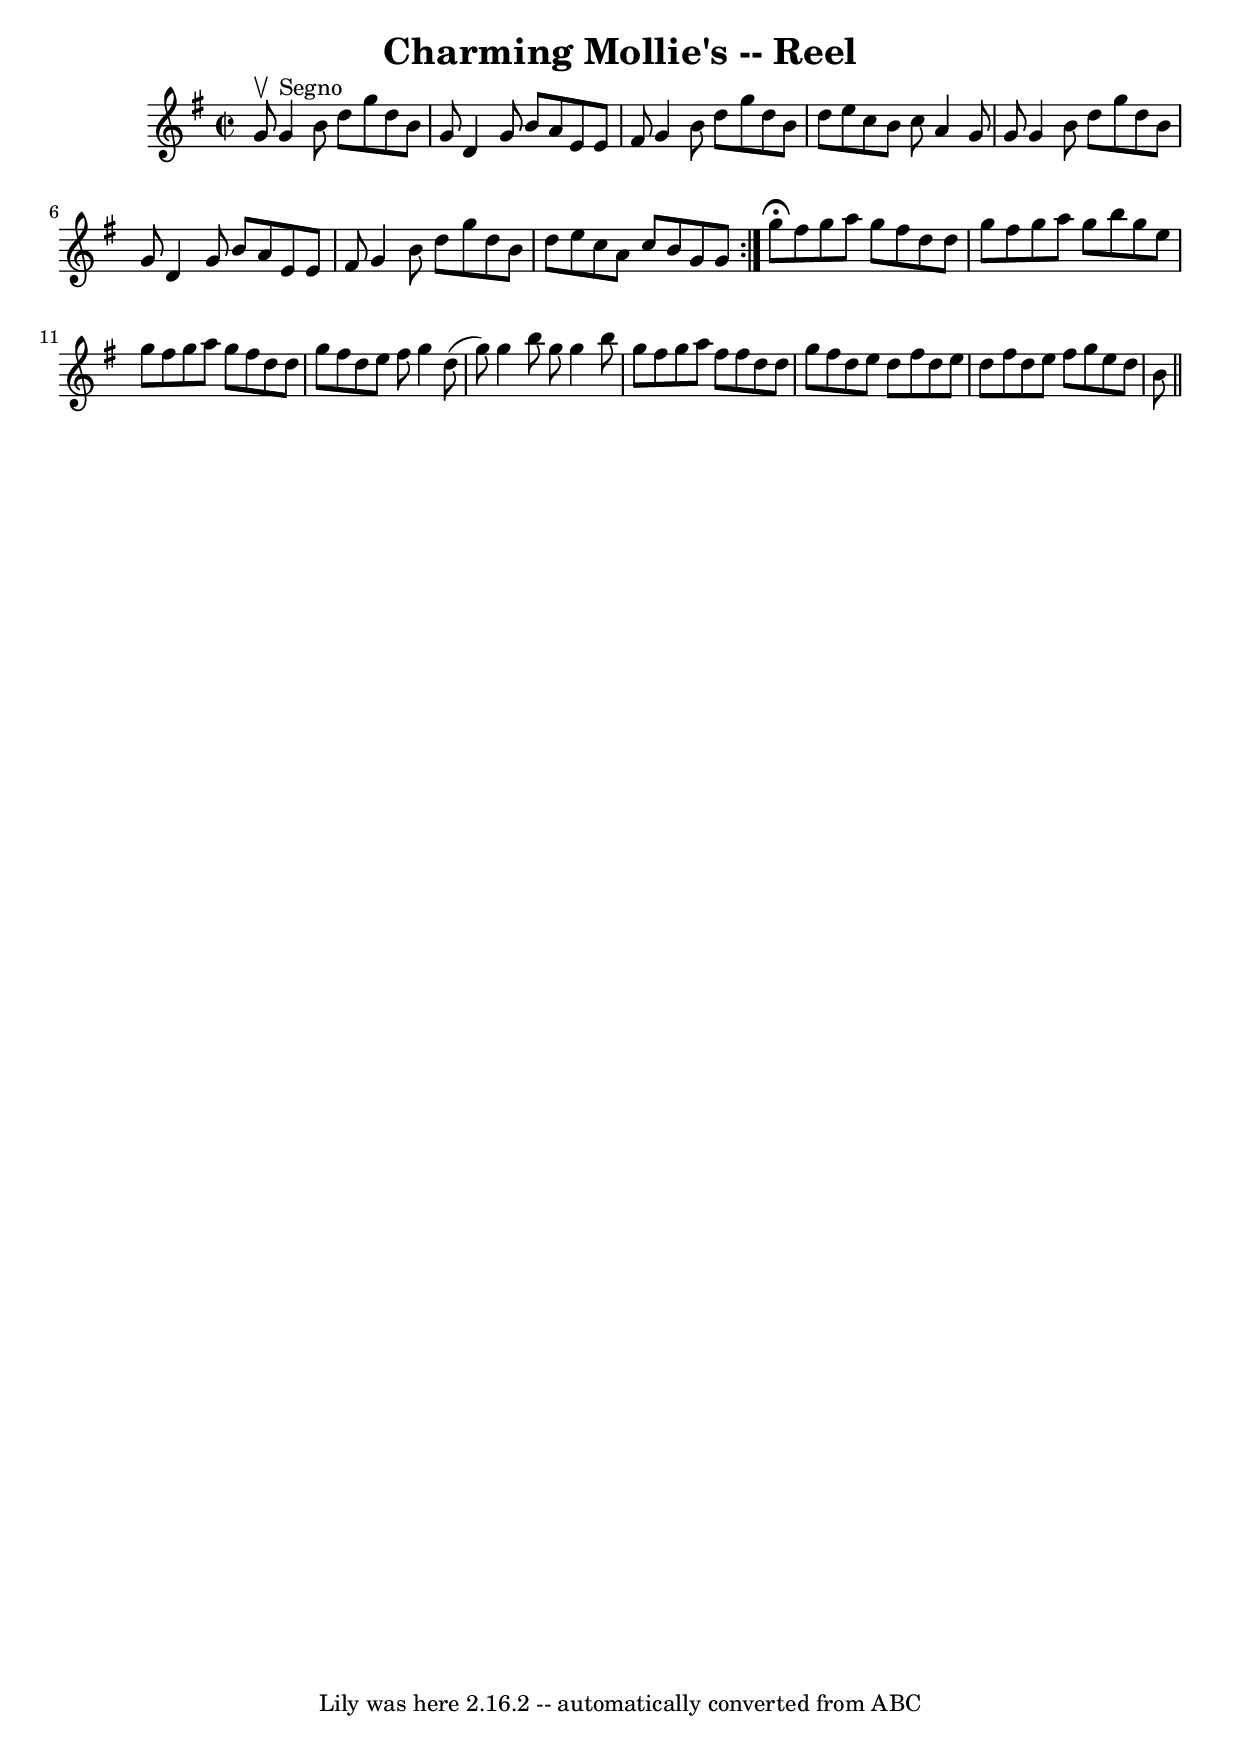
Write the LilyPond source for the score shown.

\version "2.7.40"
\include "Mammoth.ily"
\header {
	book = "Ryan's Mammoth Collection"
	crossRefNumber = "1"
	footnotes = ""
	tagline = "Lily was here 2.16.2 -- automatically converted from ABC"
	title = "Charming Mollie's -- Reel"
}
voicedefault =  {
\set Score.defaultBarType = "empty"

\repeat volta 2 {
\override Staff.TimeSignature #'style = #'C
 \time 2/2 \key g \major g'8^\upbow   |
 g'4^"Segno" b'8 d''8  
 g''8 d''8 b'8 g'8  |
 d'4 g'8 b'8 a'8 e'8 e'8 
 fis'8  |
 g'4 b'8 d''8 g''8 d''8 b'8 d''8  
|
 e''8 c''8 b'8 c''8 a'4 g'8 g'8  |
 g'4   
 b'8 d''8 g''8 d''8 b'8 g'8  |
 d'4 g'8 b'8 a'8 
 e'8 e'8 fis'8  |
 g'4 b'8 d''8 g''8 d''8 b'8    
d''8  |
 e''8 c''8 a'8 c''8 b'8 g'8 g'8    } g''8 
^\fermata |
 fis''8 g''8 a''8 g''8 fis''8 d''8 d''8   
 g''8  |
 fis''8 g''8 a''8 g''8 b''8 g''8 e''8    
g''8  |
 fis''8 g''8 a''8 g''8 fis''8 d''8 d''8    
g''8  |
 fis''8 d''8 e''8 fis''8 g''4 d''8 (g''8) 
|
 g''4 b''8 g''8 g''4 b''8 g''8  |
 fis''8    
g''8 a''8 fis''8 fis''8 d''8 d''8 g''8  |
 fis''8    
d''8 e''8 d''8 fis''8 d''8 e''8 d''8  |
 fis''8    
d''8 e''8 fis''8 g''8 e''8 d''8 b'8    \bar "||"   
}

\score{
    <<

	\context Staff="default"
	{
	    \voicedefault 
	}

    >>
	\layout {
	}
	\midi {}
}
